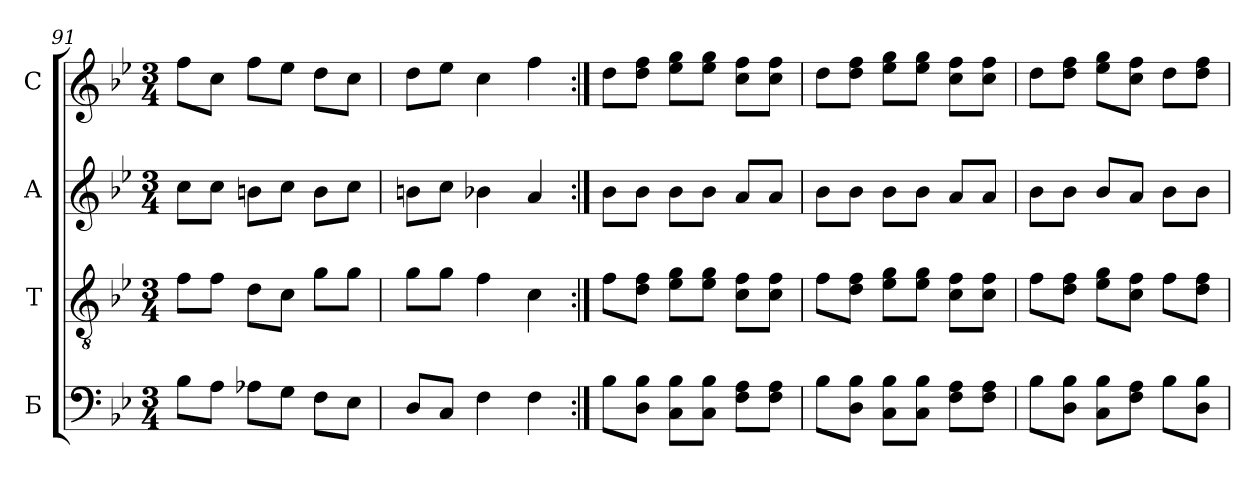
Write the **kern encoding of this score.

**kern	**kern	**kern	**kern
*part4	*part3	*part2	*part1
*staff4	*staff3	*staff2	*staff1
*I"Б	*I"Т	*I"А	*I"С
*clefF4	*clefGv2	*clefG2	*clefG2
*k[b-e-]	*k[b-e-]	*k[b-e-]	*k[b-e-]
*B-:	*B-:	*B-:	*B-:
*M3/4	*M3/4	*M3/4	*M3/4
=91	=91	=91	=91
8B-\L	8f\L	8cc\L	8ff\L
8A\J	8f\J	8cc\J	8cc\J
8A-X\L	8d\L	8bn\L	8ff\L
8G\J	8c\J	8cc\J	8ee-\J
8F\L	8g\L	8b\L	8dd\L
8E-\J	8g\J	8cc\J	8cc\J
=92	=92	=92	=92
8D/L	8g\L	8bn\L	8dd\L
8C/J	8g\J	8cc\J	8ee-\J
4F\	4f\	4b-X\	4cc\
4F\	4c\	4a/	4ff\
!!LO:PB:g=z
=93:|!	=93:|!	=93:|!	=93:|!
8B-\L	8f\L	8b-\L	8dd\L
8D\ 8B-\J	8d\ 8f\J	8b-\J	8dd\ 8ff\J
8C\ 8B-\L	8e-\ 8g\L	8b-\L	8ee-\ 8gg\L
8C\ 8B-\J	8e-\ 8g\J	8b-\J	8ee-\ 8gg\J
8F\ 8A\L	8c\ 8f\L	8a/L	8cc\ 8ff\L
8F\ 8A\J	8c\ 8f\J	8a/J	8cc\ 8ff\J
=94	=94	=94	=94
8B-\L	8f\L	8b-\L	8dd\L
8D\ 8B-\J	8d\ 8f\J	8b-\J	8dd\ 8ff\J
8C\ 8B-\L	8e-\ 8g\L	8b-\L	8ee-\ 8gg\L
8C\ 8B-\J	8e-\ 8g\J	8b-\J	8ee-\ 8gg\J
8F\ 8A\L	8c\ 8f\L	8a/L	8cc\ 8ff\L
8F\ 8A\J	8c\ 8f\J	8a/J	8cc\ 8ff\J
=95	=95	=95	=95
8B-\L	8f\L	8b-\L	8dd\L
8D\ 8B-\J	8d\ 8f\J	8b-\J	8dd\ 8ff\J
8C\ 8B-\L	8e-\ 8g\L	8b-/L	8ee-\ 8gg\L
8F\ 8A\J	8c\ 8f\J	8a/J	8cc\ 8ff\J
8B-\L	8f\L	8b-\L	8dd\L
8D\ 8B-\J	8d\ 8f\J	8b-\J	8dd\ 8ff\J
=	=	=	=
*-	*-	*-	*-
